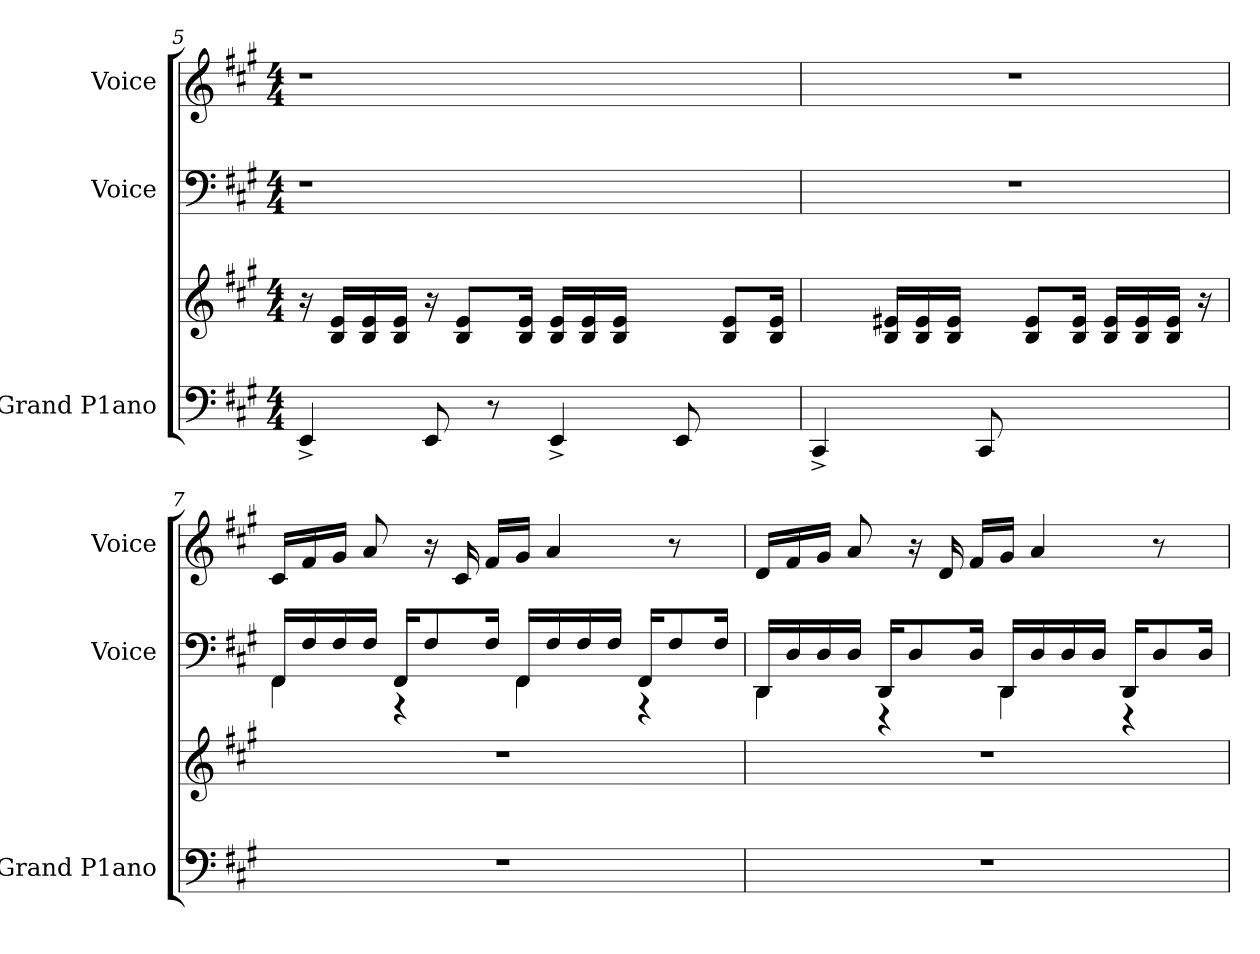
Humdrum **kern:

**kern	**kern	**kern	**kern
*part3	*part3	*part2	*part1
*staff4	*staff3	*staff2	*staff1
*I"Grand P1ano	*	*I"Voice	*I"Voice
*I'Grand P1ano	*	*I'Voice	*I'Voice
!!LO:LB:g=z
*clefF4	*clefG2	*clefF4	*clefG2
*k[f#c#g#]	*k[f#c#g#]	*k[f#c#g#]	*k[f#c#g#]
*M4/4	*M4/4	*M4/4	*M4/4
=5	=5	=5	=5
*	*^	*	*
4EE^</	16ra	2..ryy	1r	1r
.	16B/ 16e/LL	.	.	.
.	16B/ 16e/	.	.	.
.	16B/ 16e/JJ	.	.	.
8EE/	16ra	.	.	.
.	8B/ 8e/L	.	.	.
8r	.	.	.	.
.	16B/ 16e/Jk	.	.	.
4EE^</	16B/ 16e/LL	.	.	.
.	16B/ 16e/	.	.	.
.	16B/ 16e/JJ	.	.	.
.	4.ryy	.	.	.
8EE/	.	.	.	.
8.ryy	.	8B/ 8e/L	.	.
.	.	16B/ 16e/Jk	16ryy	16ryy
*	*v	*v	*	*
=6	=6	=6	=6
4CC#^</	4ryy	1r	1r
8.ryy	16B/ 16e#X/LL	.	.
.	16B/ 16e#/	.	.
.	16B/ 16e#/JJ	.	.
8CC#/	8ryy	.	.
4..ryy	8B/ 8e#/L	.	.
.	16B/ 16e#/Jk	.	.
.	16B/ 16e#/LL	.	.
.	16B/ 16e#/	.	.
.	16B/ 16e#/JJ	.	.
.	16ra	.	.
!!LO:LB:g=z
=7	=7	=7	=7
*	*	*^	*
1r	1r	16FF#/LL	4FF#\	16c#/LL
.	.	16F#/	.	16f#/
.	.	16F#/	.	16g#/JJ
.	.	16F#/JJ	.	8a/
.	.	16FF#/KL	4rAAA	.
.	.	8F#/	.	16ra
.	.	.	.	16c#/
.	.	16F#/Jk	.	16f#/LL
.	.	16FF#/LL	4FF#\	16g#/JJ
.	.	16F#/	.	4a/
.	.	16F#/	.	.
.	.	16F#/JJ	.	.
.	.	16FF#/KL	4rAAA	.
.	.	8F#/	.	8r
.	.	16F#/Jk	.	16ryy
=8	=8	=8	=8	=8
1r	1r	16DD/LL	4DD\	16d/LL
.	.	16D/	.	16f#/
.	.	16D/	.	16g#/JJ
.	.	16D/JJ	.	8a/
.	.	16DD/KL	4rFFF	.
.	.	8D/	.	16ra
.	.	.	.	16d/
.	.	16D/Jk	.	16f#/LL
.	.	16DD/LL	4DD\	16g#/JJ
.	.	16D/	.	4a/
.	.	16D/	.	.
.	.	16D/JJ	.	.
.	.	16DD/KL	4rFFF	.
.	.	8D/	.	8r
.	.	16D/Jk	.	16ryy
*	*	*v	*v	*
=	=	=	=
*-	*-	*-	*-
